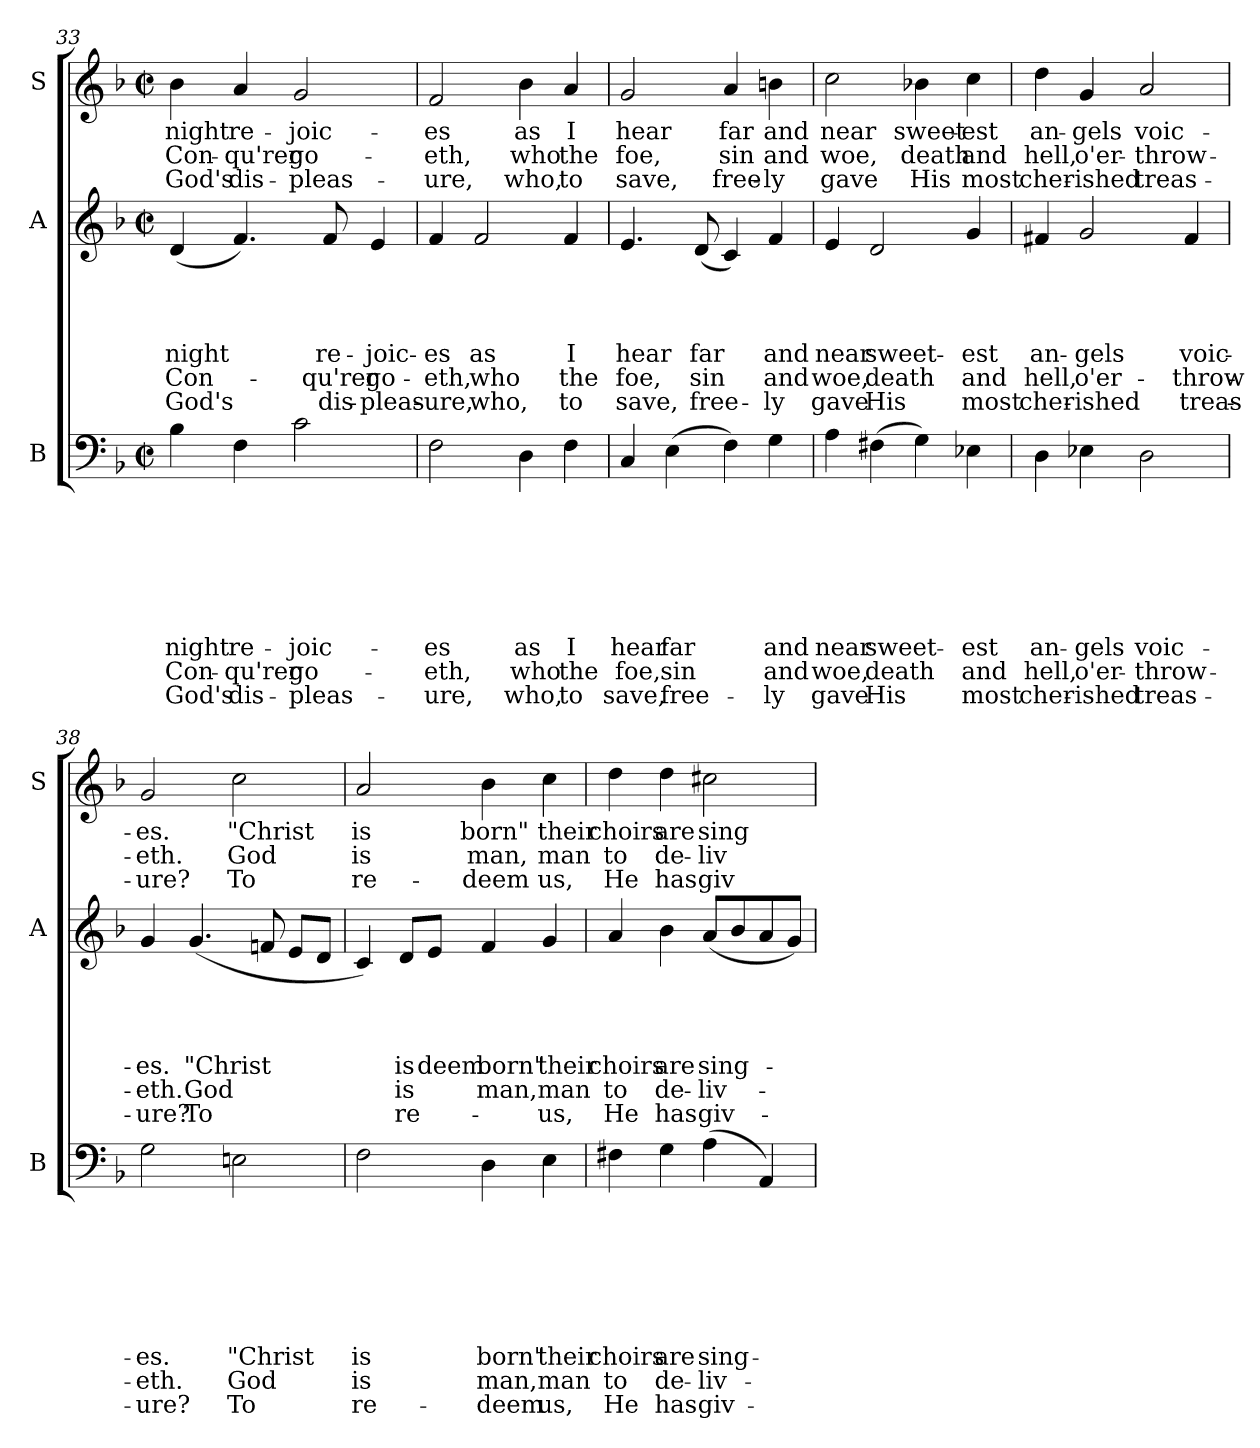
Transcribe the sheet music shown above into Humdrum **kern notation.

**kern	**text	**text	**text	**text	**text	**text	**text	**text	**text	**kern	**text	**text	**text	**text	**text	**text	**kern	**text	**text	**text
*part3	*part3	*part3	*part3	*part3	*part3	*part3	*part3	*part3	*part3	*part2	*part2	*part2	*part2	*part2	*part2	*part2	*part1	*part1	*part1	*part1
*staff3	*staff3	*staff3	*staff3	*staff3	*staff3	*staff3	*staff3	*staff3	*staff3	*staff2	*staff2	*staff2	*staff2	*staff2	*staff2	*staff2	*staff1	*staff1	*staff1	*staff1
*I"B	*	*	*	*	*	*	*	*	*	*I"A	*	*	*	*	*	*	*I"S	*	*	*
*I'B	*	*	*	*	*	*	*	*	*	*I'A	*	*	*	*	*	*	*I'S	*	*	*
*clefF4	*	*	*	*	*	*	*	*	*	*clefG2	*	*	*	*	*	*	*clefG2	*	*	*
*k[b-]	*	*	*	*	*	*	*	*	*	*k[b-]	*	*	*	*	*	*	*k[b-]	*	*	*
*F:	*	*	*	*	*	*	*	*	*	*F:	*	*	*	*	*	*	*F:	*	*	*
*M2/2	*	*	*	*	*	*	*	*	*	*M2/2	*	*	*	*	*	*	*M2/2	*	*	*
*met(c|)	*	*	*	*	*	*	*	*	*	*met(c|)	*	*	*	*	*	*	*met(c|)	*	*	*
=33	=33	=33	=33	=33	=33	=33	=33	=33	=33	=33	=33	=33	=33	=33	=33	=33	=33	=33	=33	=33
!	!	!	!	!	!	!	!LO:LY:b:rj	!LO:LY:b:rj	!LO:LY:b:rj	!	!	!	!	!LO:LY:b:rj	!LO:LY:b:rj	!LO:LY:b:rj	!	!LO:LY:b:rj	!LO:LY:b:rj	!LO:LY:b:rj
4B-\	.	.	.	.	.	.	night	Con-	God's	(<4d/	.	.	.	night	Con-	God's	4b-\	night	Con-	God's
!	!	!	!	!	!	!	!LO:LY:b:rj	!LO:LY:b:rj	!LO:LY:b:rj	!	!	!	!	!	!	!	!	!LO:LY:b:rj	!LO:LY:b:rj	!LO:LY:b:rj
4F\	.	.	.	.	.	.	re-	-qu'rer	dis-	4.f/)	.	.	.	.	.	.	4a/	re-	-qu'rer	dis-
!	!	!	!	!	!	!	!LO:LY:b:rj	!LO:LY:b:rj	!LO:LY:b:rj	!	!	!	!	!	!	!	!	!LO:LY:b:rj	!LO:LY:b:rj	!LO:LY:b:rj
2c\	.	.	.	.	.	.	-joic-	go-	-pleas-	.	.	.	.	.	.	.	2g/	-joic-	go-	-pleas-
!	!	!	!	!	!	!	!	!	!	!	!	!	!	!LO:LY:b:rj	!LO:LY:b:rj	!LO:LY:b:rj	!	!	!	!
.	.	.	.	.	.	.	.	.	.	8f/	.	.	.	re-	-qu'rer	dis-	.	.	.	.
!	!	!	!	!	!	!	!	!	!	!	!	!	!	!LO:LY:b:rj	!LO:LY:b:rj	!LO:LY:b:rj	!	!	!	!
.	.	.	.	.	.	.	.	.	.	4e/	.	.	.	-joic-	go-	-pleas-	.	.	.	.
=34	=34	=34	=34	=34	=34	=34	=34	=34	=34	=34	=34	=34	=34	=34	=34	=34	=34	=34	=34	=34
!	!	!	!	!	!	!	!LO:LY:b:rj	!LO:LY:b:rj	!LO:LY:b:rj	!	!	!	!	!LO:LY:b:rj	!LO:LY:b:rj	!LO:LY:b:rj	!	!LO:LY:b:rj	!LO:LY:b:rj	!LO:LY:b:rj
2F\	.	.	.	.	.	.	-es	-eth,	-ure,	4f/	.	.	.	-es	-eth,	-ure,	2f/	-es	-eth,	-ure,
!	!	!	!	!	!	!	!	!	!	!	!	!	!	!LO:LY:b:rj	!LO:LY:b:rj	!LO:LY:b:rj	!	!	!	!
.	.	.	.	.	.	.	.	.	.	2f/	.	.	.	as	who	who,	.	.	.	.
!	!	!	!	!	!	!	!LO:LY:b:rj	!LO:LY:b:rj	!LO:LY:b:rj	!	!	!	!	!	!	!	!	!LO:LY:b:rj	!LO:LY:b:rj	!LO:LY:b:rj
4D\	.	.	.	.	.	.	as	who	who,	.	.	.	.	.	.	.	4b-\	as	who	who,
!	!	!	!	!	!	!	!LO:LY:b:rj	!LO:LY:b:rj	!LO:LY:b:rj	!	!	!	!	!LO:LY:b:rj	!LO:LY:b:rj	!LO:LY:b:rj	!	!LO:LY:b:rj	!LO:LY:b:rj	!LO:LY:b:rj
4F\	.	.	.	.	.	.	I	the	to	4f/	.	.	.	I	the	to	4a/	I	the	to
=35	=35	=35	=35	=35	=35	=35	=35	=35	=35	=35	=35	=35	=35	=35	=35	=35	=35	=35	=35	=35
!	!	!	!	!	!	!	!LO:LY:b:rj	!LO:LY:b:rj	!LO:LY:b:rj	!	!	!	!	!LO:LY:b:rj	!LO:LY:b:rj	!LO:LY:b:rj	!	!LO:LY:b:rj	!LO:LY:b:rj	!LO:LY:b:rj
4C/	.	.	.	.	.	.	hear	foe,	save,	4.e/	.	.	.	hear	foe,	save,	2g/	hear	foe,	save,
!	!	!	!	!	!	!	!LO:LY:b:rj	!LO:LY:b:rj	!LO:LY:b:rj	!	!	!	!	!	!	!	!	!	!	!
(>4E\	.	.	.	.	.	.	far	sin	free-	.	.	.	.	.	.	.	.	.	.	.
!	!	!	!	!	!	!	!	!	!	!	!	!	!	!LO:LY:b:rj	!LO:LY:b:rj	!LO:LY:b:rj	!	!	!	!
.	.	.	.	.	.	.	.	.	.	(<8d/	.	.	.	far	sin	free-	.	.	.	.
!	!	!	!	!	!	!	!	!	!	!	!	!	!	!	!	!	!	!LO:LY:b:rj	!LO:LY:b:rj	!LO:LY:b:rj
4F\)	.	.	.	.	.	.	.	.	.	4c/)	.	.	.	.	.	.	4a/	far	sin	free-
!	!	!	!	!	!	!	!LO:LY:b:rj	!LO:LY:b:rj	!LO:LY:b:rj	!	!	!	!	!LO:LY:b:rj	!LO:LY:b:rj	!LO:LY:b:rj	!	!LO:LY:b:rj	!LO:LY:b:rj	!LO:LY:b:rj
4G\	.	.	.	.	.	.	and	and	-ly	4f/	.	.	.	and	and	-ly	4bn\	and	and	-ly
!!LO:LB:g=z
=36	=36	=36	=36	=36	=36	=36	=36	=36	=36	=36	=36	=36	=36	=36	=36	=36	=36	=36	=36	=36
!	!	!	!	!	!	!	!LO:LY:b:rj	!LO:LY:b:rj	!LO:LY:b:rj	!	!	!	!	!LO:LY:b:rj	!LO:LY:b:rj	!LO:LY:b:rj	!	!LO:LY:b:rj	!LO:LY:b:rj	!LO:LY:b:rj
4A\	.	.	.	.	.	.	near	woe,	gave	4e/	.	.	.	near	woe,	gave	2cc\	near	woe,	gave
!	!	!	!	!	!	!	!LO:LY:b:rj	!LO:LY:b:rj	!LO:LY:b:rj	!	!	!	!	!LO:LY:b:rj	!LO:LY:b:rj	!LO:LY:b:rj	!	!	!	!
(>4F#X\	.	.	.	.	.	.	sweet-	death	His	2d/	.	.	.	sweet-	death	His	.	.	.	.
!	!	!	!	!	!	!	!	!	!	!	!	!	!	!	!	!	!	!LO:LY:b:rj	!LO:LY:b:rj	!LO:LY:b:rj
4G\)	.	.	.	.	.	.	.	.	.	.	.	.	.	.	.	.	4b-X\	sweet-	death	His
!	!	!	!	!	!	!	!LO:LY:b:rj	!LO:LY:b:rj	!LO:LY:b:rj	!	!	!	!	!LO:LY:b:rj	!LO:LY:b:rj	!LO:LY:b:rj	!	!LO:LY:b:rj	!LO:LY:b:rj	!LO:LY:b:rj
4E-X\	.	.	.	.	.	.	-est	and	most	4g/	.	.	.	-est	and	most	4cc\	-est	and	most
=37	=37	=37	=37	=37	=37	=37	=37	=37	=37	=37	=37	=37	=37	=37	=37	=37	=37	=37	=37	=37
!	!	!	!	!	!	!	!LO:LY:b:rj	!LO:LY:b:rj	!LO:LY:b:rj	!	!	!	!	!LO:LY:b:rj	!LO:LY:b:rj	!LO:LY:b:rj	!	!LO:LY:b:rj	!LO:LY:b:rj	!LO:LY:b:rj
4D\	.	.	.	.	.	.	an-	hell,	cher-	4f#X/	.	.	.	an-	hell,	cher-	4dd\	an-	hell,	cher-
!	!	!	!	!	!	!	!LO:LY:b:rj	!LO:LY:b:rj	!LO:LY:b:rj	!	!	!	!	!LO:LY:b:rj	!LO:LY:b:rj	!LO:LY:b:rj	!	!LO:LY:b:rj	!LO:LY:b:rj	!LO:LY:b:rj
4E-X\	.	.	.	.	.	.	-gels	o'er-	-ished	2g/	.	.	.	-gels	o'er-	-ished	4g/	-gels	o'er-	-ished
!	!	!	!	!	!	!	!LO:LY:b:rj	!LO:LY:b:rj	!LO:LY:b:rj	!	!	!	!	!	!	!	!	!LO:LY:b:rj	!LO:LY:b:rj	!LO:LY:b:rj
2D\	.	.	.	.	.	.	voic-	-throw-	treas-	.	.	.	.	.	.	.	2a/	voic-	-throw-	treas-
!	!	!	!	!	!	!	!	!	!	!	!	!	!	!LO:LY:b:rj	!LO:LY:b:rj	!LO:LY:b:rj	!	!	!	!
.	.	.	.	.	.	.	.	.	.	4f#/	.	.	.	voic-	-throw-	treas-	.	.	.	.
=38	=38	=38	=38	=38	=38	=38	=38	=38	=38	=38	=38	=38	=38	=38	=38	=38	=38	=38	=38	=38
!	!	!	!	!	!	!	!LO:LY:b:rj	!LO:LY:b:rj	!LO:LY:b:rj	!	!	!	!	!LO:LY:b:rj	!LO:LY:b:rj	!LO:LY:b:rj	!	!LO:LY:b:rj	!LO:LY:b:rj	!LO:LY:b:rj
2G\	.	.	.	.	.	.	-es.	-eth.	-ure?	4g/	.	.	.	-es.	-eth.	-ure?	2g/	-es.	-eth.	-ure?
!	!	!	!	!	!	!	!	!	!	!	!	!	!	!LO:LY:b:rj	!LO:LY:b:rj	!LO:LY:b:rj	!	!	!	!
.	.	.	.	.	.	.	.	.	.	(<4.g/	.	.	.	"Christ	God	To	.	.	.	.
!	!	!	!	!	!	!	!LO:LY:b:rj	!LO:LY:b:rj	!LO:LY:b:rj	!	!	!	!	!	!	!	!	!LO:LY:b:rj	!LO:LY:b:rj	!LO:LY:b:rj
2En\	.	.	.	.	.	.	"Christ	God	To	.	.	.	.	.	.	.	2cc\	"Christ	God	To
.	.	.	.	.	.	.	.	.	.	8fn/	.	.	.	.	.	.	.	.	.	.
.	.	.	.	.	.	.	.	.	.	8e/L	.	.	.	.	.	.	.	.	.	.
.	.	.	.	.	.	.	.	.	.	8d/J	.	.	.	.	.	.	.	.	.	.
=39	=39	=39	=39	=39	=39	=39	=39	=39	=39	=39	=39	=39	=39	=39	=39	=39	=39	=39	=39	=39
!	!	!	!	!	!	!	!LO:LY:b:rj	!LO:LY:b:rj	!LO:LY:b:rj	!	!	!	!	!	!	!	!	!LO:LY:b:rj	!LO:LY:b:rj	!LO:LY:b:rj
2F\	.	.	.	.	.	.	is	is	re-	4c/)	.	.	.	.	.	.	2a/	is	is	re-
!	!	!	!	!	!	!	!	!	!	!	!	!	!	!LO:LY:b:rj	!LO:LY:b:rj	!LO:LY:b:rj	!	!	!	!
.	.	.	.	.	.	.	.	.	.	8d/L	.	.	.	is	is	re-	.	.	.	.
!	!	!	!	!	!	!	!	!	!	!	!	!	!	!LO:LY:b:rj	!	!	!	!	!	!
.	.	.	.	.	.	.	.	.	.	8e/J	.	.	.	deem	.	.	.	.	.	.
!	!	!	!	!	!	!	!LO:LY:b:rj	!LO:LY:b:rj	!LO:LY:b:rj	!	!	!	!	!LO:LY:b:rj	!LO:LY:b:rj	!	!	!LO:LY:b:rj	!LO:LY:b:rj	!LO:LY:b:rj
4D\	.	.	.	.	.	.	born"	man,	-deem	4f/	.	.	.	born"	man,	.	4b-\	born"	man,	-deem
!	!	!	!	!	!	!	!LO:LY:b:rj	!LO:LY:b:rj	!LO:LY:b:rj	!	!	!	!	!LO:LY:b:rj	!LO:LY:b:rj	!LO:LY:b:rj	!	!LO:LY:b:rj	!LO:LY:b:rj	!LO:LY:b:rj
4E\	.	.	.	.	.	.	their	man	us,	4g/	.	.	.	their	man	-us,	4cc\	their	man	us,
=40	=40	=40	=40	=40	=40	=40	=40	=40	=40	=40	=40	=40	=40	=40	=40	=40	=40	=40	=40	=40
!	!	!	!	!	!	!	!LO:LY:b:rj	!LO:LY:b:rj	!LO:LY:b:rj	!	!	!	!	!LO:LY:b:rj	!LO:LY:b:rj	!LO:LY:b:rj	!	!LO:LY:b:rj	!LO:LY:b:rj	!LO:LY:b:rj
4F#X\	.	.	.	.	.	.	choirs	to	He	4a/	.	.	.	choirs	to	He	4dd\	choirs	to	He
!	!	!	!	!	!	!	!LO:LY:b:rj	!LO:LY:b:rj	!LO:LY:b:rj	!	!	!	!	!LO:LY:b:rj	!LO:LY:b:rj	!LO:LY:b:rj	!	!LO:LY:b:rj	!LO:LY:b:rj	!LO:LY:b:rj
4G\	.	.	.	.	.	.	are	de-	has	4b-\	.	.	.	are	de-	has	4dd\	are	de-	has
!	!	!	!	!	!	!	!LO:LY:b:rj	!LO:LY:b:rj	!LO:LY:b:rj	!	!	!	!	!LO:LY:b:rj	!LO:LY:b:rj	!LO:LY:b:rj	!	!LO:LY:b:rj	!LO:LY:b:rj	!LO:LY:b:rj
(>4A\	.	.	.	.	.	.	sing-	-liv-	giv-	(<8a/L	.	.	.	sing-	-liv-	giv-	2cc#X\	sing-	-liv-	giv-
.	.	.	.	.	.	.	.	.	.	8b-/	.	.	.	.	.	.	.	.	.	.
4AA/)	.	.	.	.	.	.	.	.	.	8a/	.	.	.	.	.	.	.	.	.	.
.	.	.	.	.	.	.	.	.	.	8g/J)	.	.	.	.	.	.	.	.	.	.
=	=	=	=	=	=	=	=	=	=	=	=	=	=	=	=	=	=	=	=	=
*-	*-	*-	*-	*-	*-	*-	*-	*-	*-	*-	*-	*-	*-	*-	*-	*-	*-	*-	*-	*-
